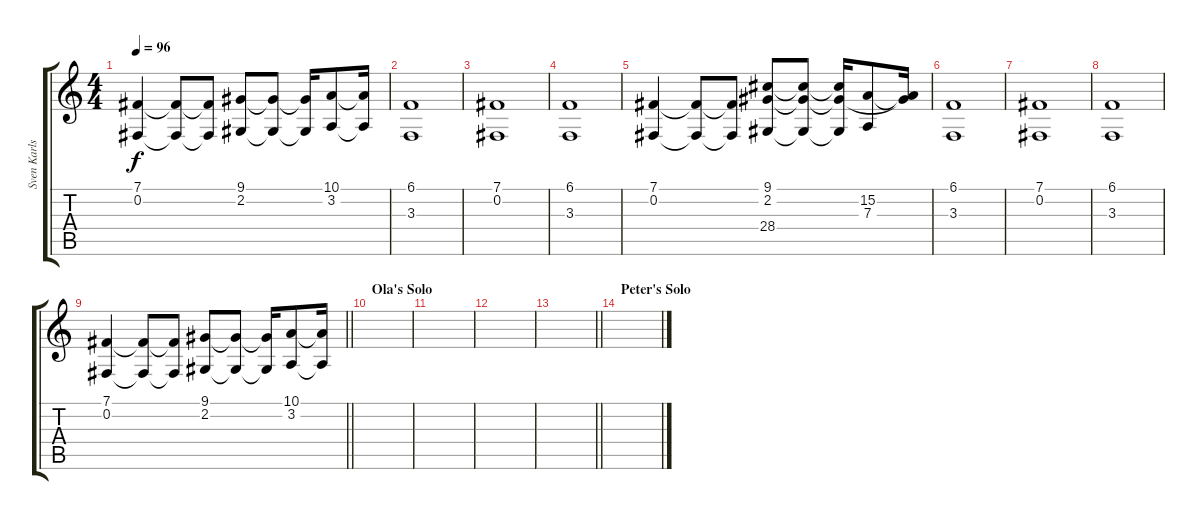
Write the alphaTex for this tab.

\track ("Sven Karlsson (Keyboards)" "Sven Karls") {instrument pad8sweep}
\staff {score tabs}
\tuning (B3 Gb3 D3 A2 E2 B1) {hide}
\ts (4 4)
\tempo 96
\clef g2
\ks c
(7.1 0.2).4{dy f} (7.1{t} 0.2{t}).8 (7.1{t} 0.2{t}).8 (9.1 2.2).8 (9.1{t} 2.2{t}).8 (9.1{t} 2.2{t}).16 (10.1 3.2).8 (10.1{t} 3.2{t}).16 |
(6.1 3.3).1 |
(7.1 0.2).1 |
(6.1 3.3).1 |
(7.1 0.2).4 (7.1{t} 0.2{t}).8 (7.1{t} 0.2{t}).8 (9.1 2.2 28.4).8 (9.1{t} 2.2{t} 28.4{t}).8 (9.1{t} 2.2{t} 28.4{t}).16 (15.2 7.3).8 (9.1{t} 15.2{t}).16 |
(6.1 3.3).1 |
(7.1 0.2).1 |
(6.1 3.3).1 |
\barLineRight lightlight
(7.1 0.2).4 (7.1{t} 0.2{t}).8 (7.1{t} 0.2{t}).8 (9.1 2.2).8 (9.1{t} 2.2{t}).8 (9.1{t} 2.2{t}).16 (10.1 3.2).8 (10.1{t} 3.2{t}).16 |
\section ("" "Ola's Solo")
|
|
|
\barLineRight lightlight
|
\section ("" "Peter's Solo")
